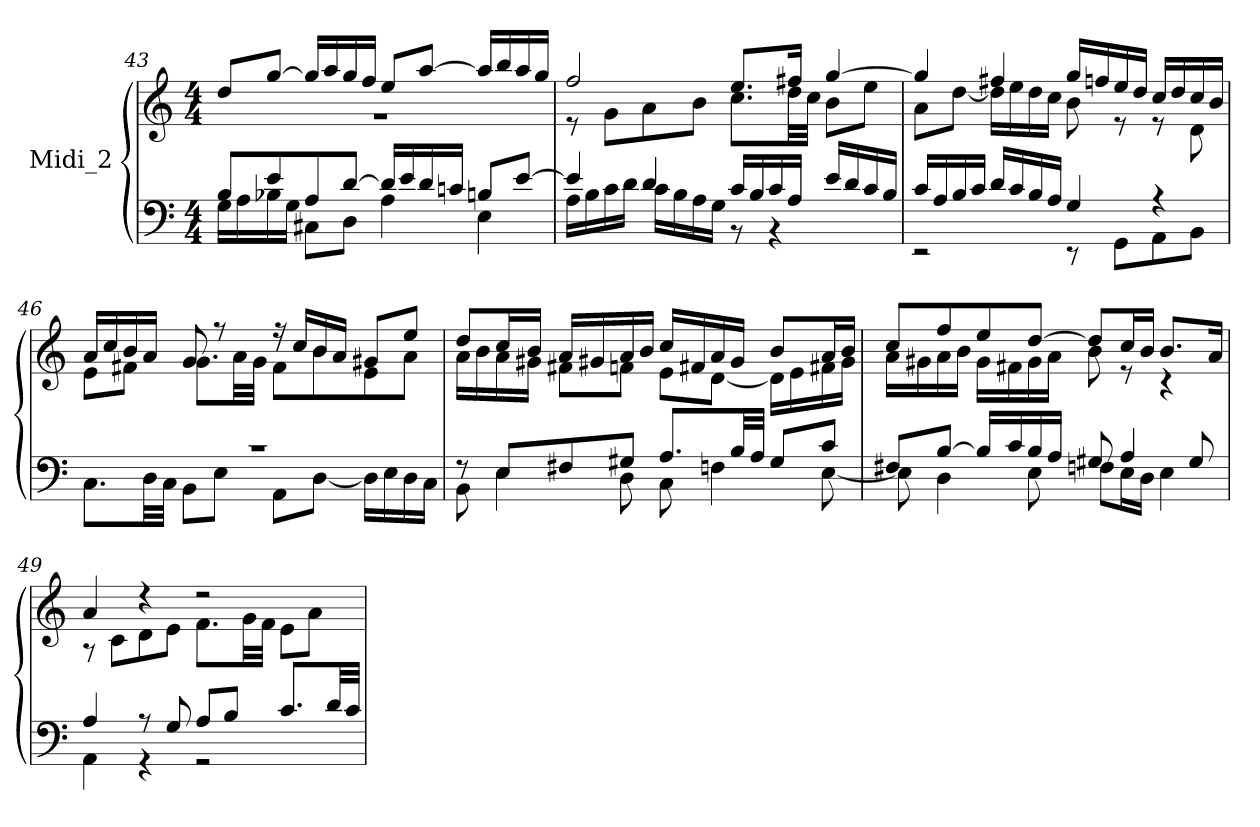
**kern	**kern
*part1	*part1
*staff2	*staff1
*I"Midi_2	*
!!LO:LB:g=z
*clefF4	*clefG2
*k[]	*k[]
*C:	*C:
*M4/4	*M4/4
=43	=43
*^	*^
8B/L	16G\LL	8dd/L	1r
.	16A\	.	.
8e/	16B-X\	[8gg/J	.
.	16G\JJ	.	.
8A/	8C#X\L	16ggLL]	.
.	.	16aa	.
[8d/J	8D\J	16gg	.
.	.	16ffJJ	.
16dLL]	4A\	8ee/L	.
16e	.	.	.
16d	.	[8aa/J	.
16cnJJ	.	.	.
8Bn/L	4E\	16aa/LL]	.
.	.	16bb/	.
[8e/J	.	16aa/	.
.	.	16gg/JJ	.
=44	=44	=44	=44
4e/]	16ALL	2ff/	8r
.	16B	.	.
.	16c	.	8g\L
.	16dJJ	.	.
4d/	16cLL	.	8a\
.	16B	.	.
.	16A	.	8b\J
.	16GJJ	.	.
16cLL	8r	8.ee/L	8.ccL
16B	.	.	.
16c	4r	.	.
16AJJ	.	16ff#X/J	32ddLL
.	.	.	32ccJJJ
16eLL	.	[4gg/	8bL
16d	.	.	.
16c	8ryy	.	8eeJ
16BJJ	.	.	.
!!LO:LB:g=z	!!
=45	=45	=45	=45
16cLL	2r	4gg/]	8aL
16A/	.	.	.
16B/	.	.	[8dd\J
16c/JJ	.	.	.
16d/LL	.	4ff#X/	16ddLL]
16c/	.	.	16ee\
16B/	.	.	16dd\
16A/JJ	.	.	16cc\JJ
4G/	8r	16gg/LL	8b\
.	.	16ffn/	.
.	8GGL	16ee/	8r
.	.	16dd/JJ	.
4r	8AA\	16ccLL	8r
.	.	16dd/	.
.	8BB\J	16cc/	8d\
.	.	16b/JJ	.
=46	=46	=46	=46
1r	8.CL	16a/LL	8eL
.	.	16cc/	.
.	.	16b/	8f#X\J
.	32D\LL	16a/JJ	.
.	32C\JJJ	.	.
.	8BB\L	8g/	8.g\L
.	8E\J	8r	.
.	.	.	32a\LL
.	.	.	32g\JJJ
.	8AAL	16r	8f#\L
.	.	16ccLL	.
.	[8D\J	16b/	8b\
.	.	16a/JJ	.
.	16D\LL]	8g#XL	8e\
.	16E\	.	.
.	16D\	8ee/J	8a\J
.	16C\JJ	.	.
!!LO:LB:g=z	!!
=47	=47	=47	=47
8r	8BB\	8ddL	16a\LL
.	.	.	16b\
8EL	4E\	16cc/L	16a\
.	.	16b/JJ	16g#X\JJ
8F#X/	.	16aLL	8f#X\L
.	.	16g#X/	.
8G#X/J	8D\	16a/	8fn\J
.	.	16b/JJ	.
8.AL	8C\	16cc/LL	8e\L
.	.	16f#X/	.
.	4F\	16a/	[8d\J
32B/LL	.	16g#/JJ	.
32A/JJJ	.	.	.
8G#L	.	8bL	16dLL]
.	.	.	16e\
8c/J	[8E\	16a/L	16f#X\
.	.	16b/JJ	16g#\JJ
=48	=48	=48	=48
8F#XL	8E\]	8cc/L	16aLL
.	.	.	16g#X\
[8B/J	4D\	8ff/	16a\
.	.	.	16b\JJ
16BLL]	.	8ee/	16g#\LL
16c/	.	.	16f#X\
16B/	8E\	[8dd/J	16g#\
16A/JJ	.	.	16a\JJ
8G#X/	8F\L	8ddL]	8b\
4A/	16E\L	16cc/L	8r
.	16D\JJ	16b/JJ	.
.	4E\	8.bL	4r
8G#/	.	.	.
.	.	16a/J	.
!!LO:LB:g=z	!!
=49	=49	=49	=49
4A/	4AA\	4a/	8r
.	.	.	8c\L
8r	4r	4r	8d\
8G/	.	.	8e\J
8AL	2r	2r	8.fL
8BJ	.	.	.
.	.	.	32gLL
.	.	.	32fJJJ
8.cL	.	.	8eL
.	.	.	8aJ
32dLL	.	.	.
32cJJJ	.	.	.
*v	*v	*	*
*	*v	*v
=	=
*-	*-
